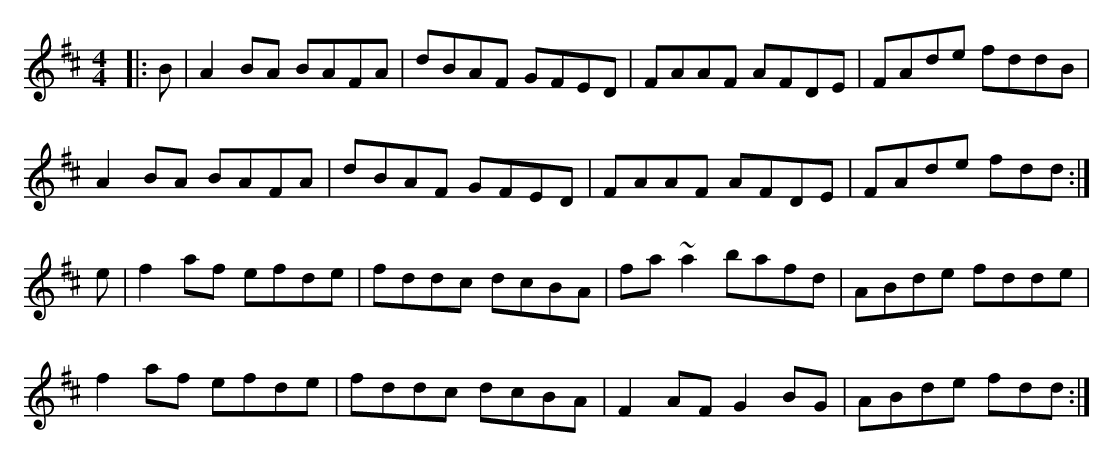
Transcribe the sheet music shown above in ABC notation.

X:1
M:4/4
K:D
|:B|A2BA BAFA|dBAF GFED|FAAF AFDE|FAde fddB|
A2BA BAFA|dBAF GFED|FAAF AFDE|FAde fdd:|
e|f2af efde|fddc dcBA|fa~a2 bafd|ABde fdde|
f2af efde|fddc dcBA|F2AF G2BG|ABde fdd:|
